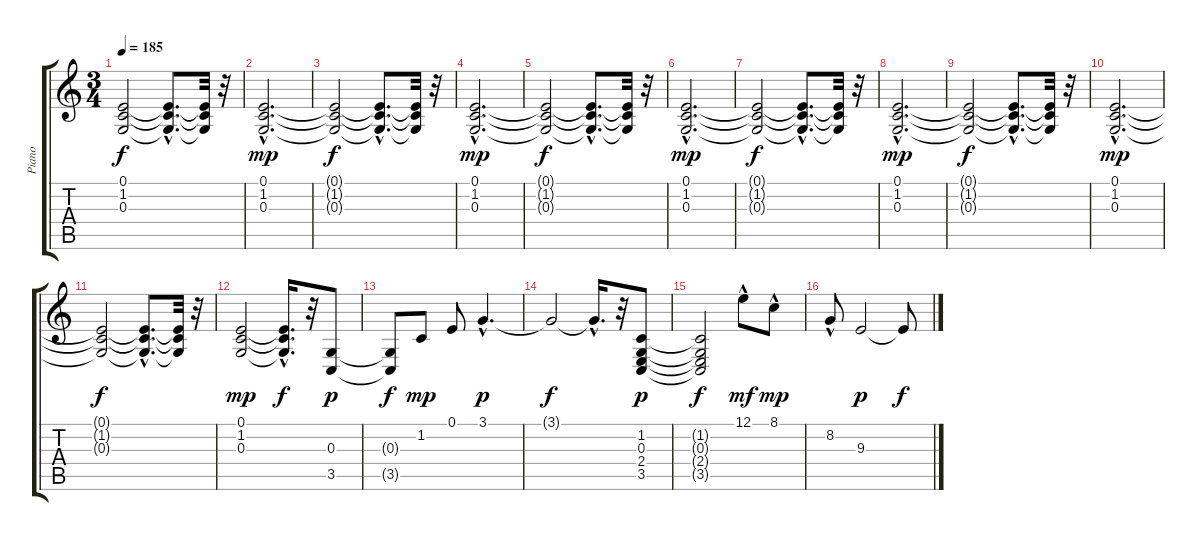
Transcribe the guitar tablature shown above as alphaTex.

\track ("Piano " "Piano ") {instrument electricpiano1}
\staff {score tabs}
\tuning (E4 B3 G3 D3 A2 E2) {hide}
\ts (3 4)
\tempo 185
\clef g2
\ks c
(0.1{t} 1.2{t} 0.3{t}).2{dy f} (0.1{hac t} 1.2{hac t} 0.3{hac t}).8{d} (0.1{t} 1.2{t} 0.3{t}).32 r.32 |
(0.1{hac} 1.2{hac} 0.3{hac}).2{d dy mp} |
(0.1{t} 1.2{t} 0.3{t}).2{dy f} (0.1{hac t} 1.2{hac t} 0.3{hac t}).8{d} (0.1{t} 1.2{t} 0.3{t}).32 r.32 |
(0.1{hac} 1.2{hac} 0.3{hac}).2{d dy mp} |
(0.1{t} 1.2{t} 0.3{t}).2{dy f} (0.1{hac t} 1.2{hac t} 0.3{hac t}).8{d} (0.1{t} 1.2{t} 0.3{t}).32 r.32 |
(0.1{hac} 1.2{hac} 0.3{hac}).2{d dy mp} |
(0.1{t} 1.2{t} 0.3{t}).2{dy f} (0.1{hac t} 1.2{hac t} 0.3{hac t}).8{d} (0.1{t} 1.2{t} 0.3{t}).32 r.32 |
(0.1{hac} 1.2{hac} 0.3{hac}).2{d dy mp} |
(0.1{t} 1.2{t} 0.3{t}).2{dy f} (0.1{hac t} 1.2{hac t} 0.3{hac t}).8{d} (0.1{t} 1.2{t} 0.3{t}).32 r.32 |
(0.1{hac} 1.2{hac} 0.3{hac}).2{d dy mp} |
(0.1{t} 1.2{t} 0.3{t}).2{dy f} (0.1{hac t} 1.2{hac t} 0.3{hac t}).8{d} (0.1{t} 1.2{t} 0.3{t}).32 r.32 |
(0.1 1.2 0.3).2{dy mp} (0.1{hac t} 1.2{hac t} 0.3{hac t}).16{d dy f} r.32 (0.3 3.5).8{dy p instrument electricpiano1} |
(0.3{t} 3.5{t}).8{dy f} 1.2.8{dy mp} 0.1.8 3.1{hac}.4{d dy p} |
3.1{t}.2{dy f} 3.1{hac t}.16{d} r.32 (1.2 0.3 2.4 3.5).8{dy p} |
(1.2{t} 0.3{t} 2.4{t} 3.5{t}).2{dy f} 12.1{hac}.8{dy mf} 8.1{hac}.8{dy mp} |
8.2{hac}.8 9.3.2{dy p} 9.3{t}.8{dy f}
